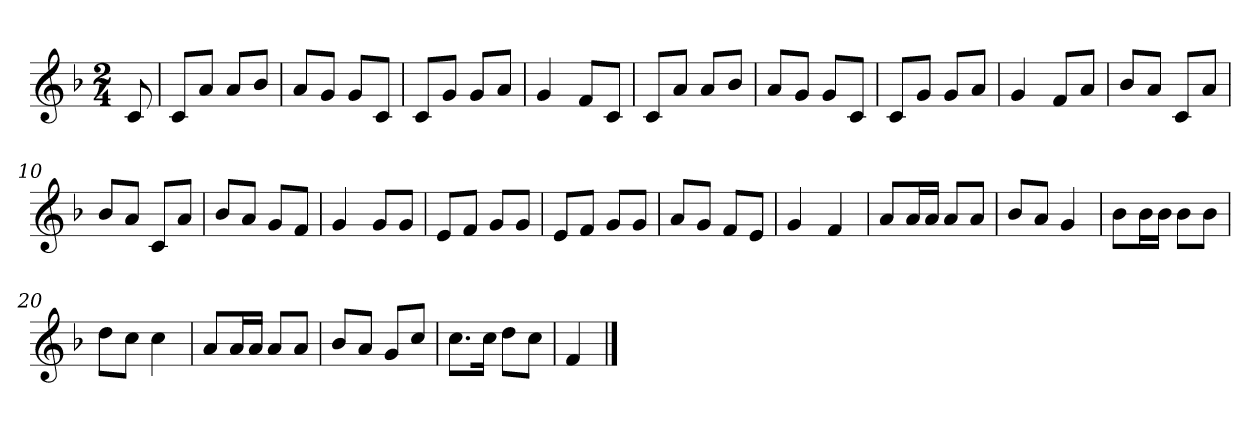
**kern
*part1
*staff1
*k[b-]
*M2/4
*MM120
=
8c
=1
8cL
8aJ
8aL
8b-J
=2
8aL
8gJ
8gL
8cJ
=3
8cL
8gJ
8gL
8aJ
=4
4g
8fL
8cJ
=5
8cL
8aJ
8aL
8b-J
=6
8aL
8gJ
8gL
8cJ
=7
8cL
8gJ
8gL
8aJ
=8
4g
8fL
8aJ
=9
8b-L
8aJ
8cL
8aJ
=10
8b-L
8aJ
8cL
8aJ
=11
8b-L
8aJ
8gL
8fJ
=12
4g
8gL
8gJ
=13
8eL
8fJ
8gL
8gJ
=14
8eL
8fJ
8gL
8gJ
=15
8aL
8gJ
8fL
8eJ
=16
4g
4f
=17
8aL
16aL
16aJJ
8aL
8aJ
=18
8b-L
8aJ
4g
=19
8b-L
16b-L
16b-JJ
8b-L
8b-J
=20
8ddL
8ccJ
4cc
=21
8aL
16aL
16aJJ
8aL
8aJ
=22
8b-L
8aJ
8gL
8ccJ
=23
8.ccL
16ccJk
8ddL
8ccJ
=24
4f
==
*-
